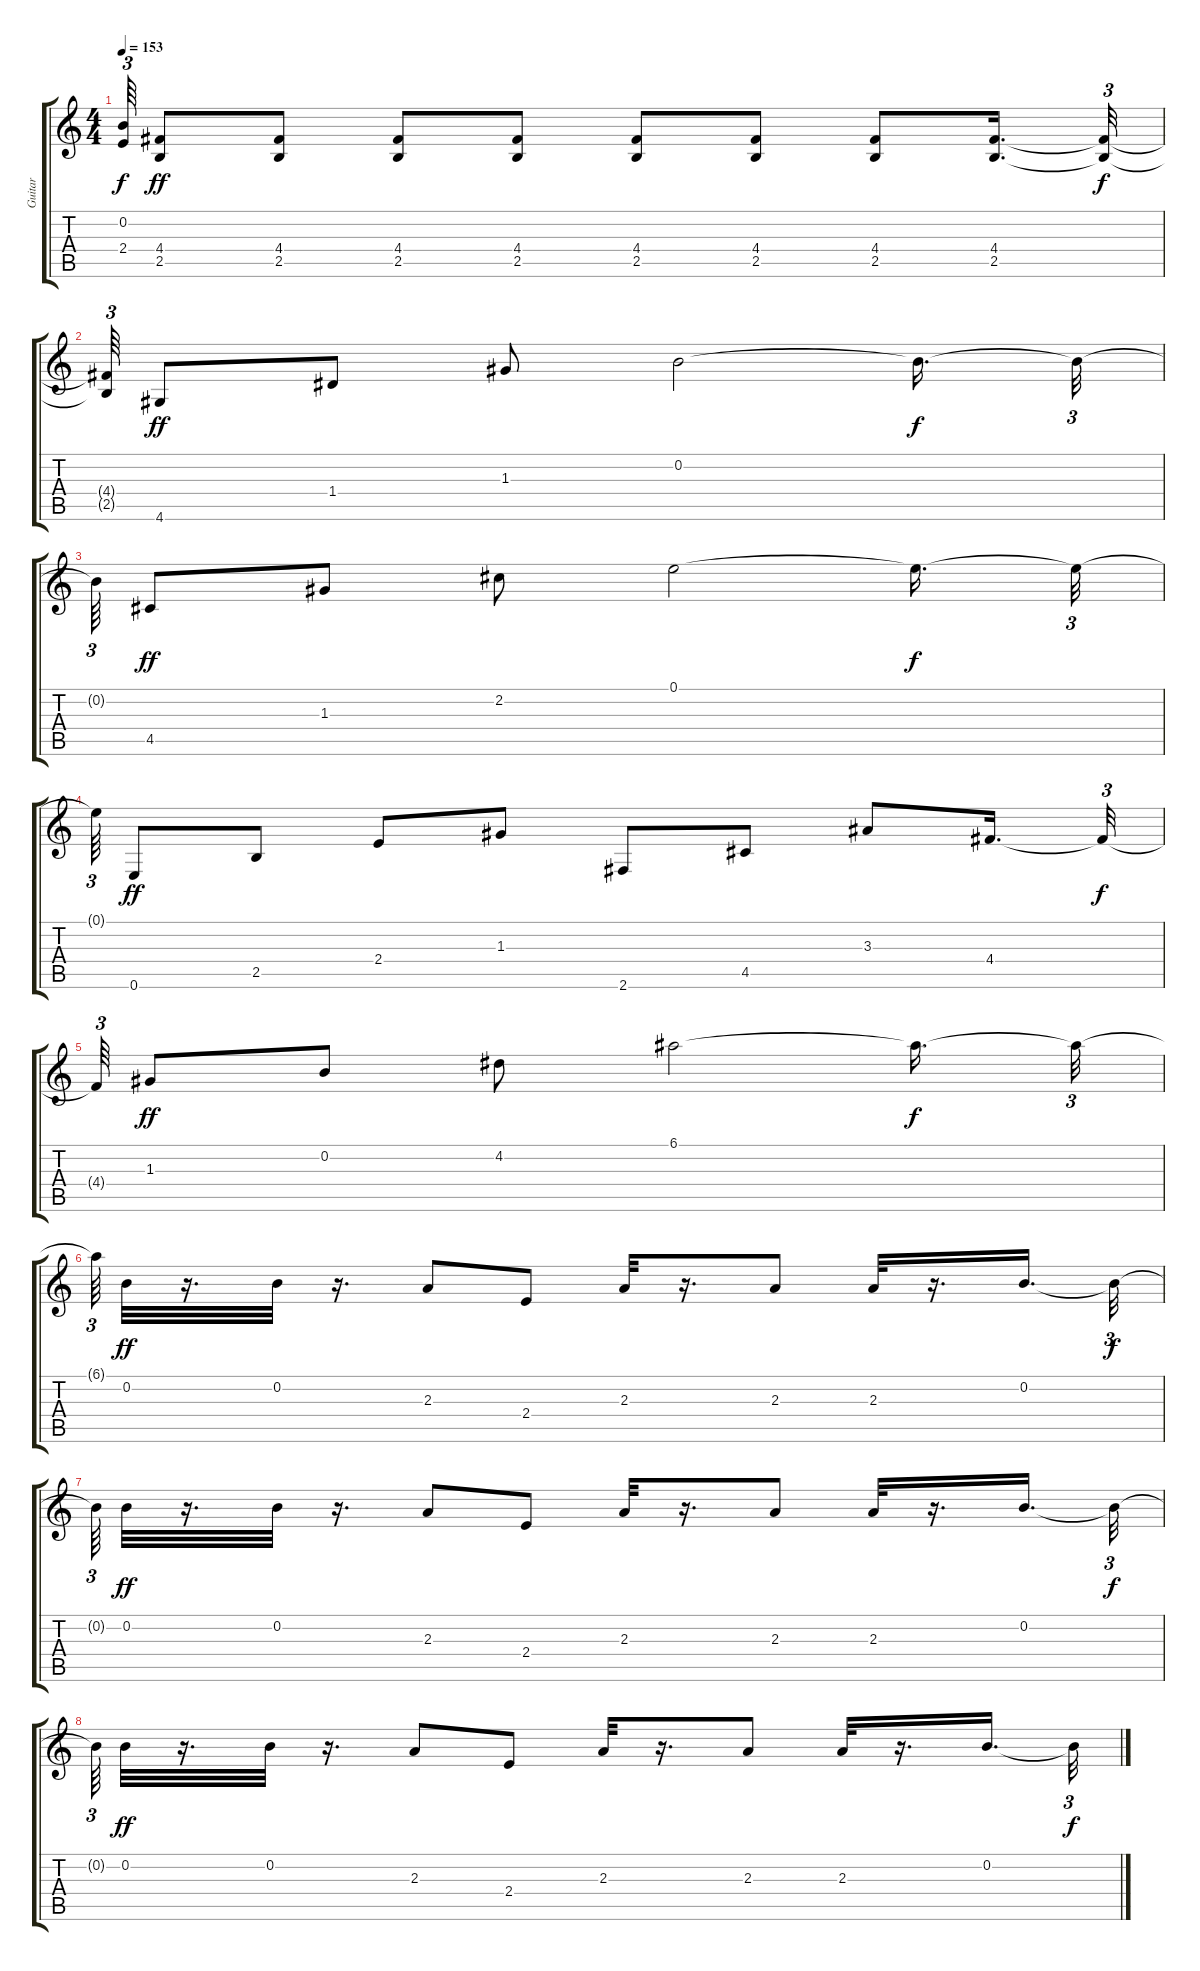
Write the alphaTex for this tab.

\track ("Guitar" "Guitar") {instrument distortionguitar}
\staff {score tabs}
\tuning (E4 B3 G3 D3 A2 E2) {hide}
\ts (4 4)
\tempo 153
\clef g2
\ks c
(0.2{t} 2.4{t}).64{tu (3 2) dy f} (4.4 2.5).8{dy ff} (4.4 2.5).8 (4.4 2.5).8 (4.4 2.5).8 (4.4 2.5).8 (4.4 2.5).8 (4.4 2.5).8 (4.4 2.5).16{d} (4.4{t} 2.5{t}).32{tu (3 2) dy f} |
(4.4{t} 2.5{t}).64{tu (3 2)} 4.6.8{dy ff} 1.4.8 1.3.8 0.2.2 0.2{t}.16{d dy f} 0.2{t}.32{tu (3 2)} |
0.2{t}.64{tu (3 2)} 4.5.8{dy ff} 1.3.8 2.2.8 0.1.2 0.1{t}.16{d dy f} 0.1{t}.32{tu (3 2)} |
0.1{t}.64{tu (3 2)} 0.6.8{dy ff} 2.5.8 2.4.8 1.3.8 2.6.8 4.5.8 3.3.8 4.4.16{d} 4.4{t}.32{tu (3 2) dy f} |
4.4{t}.64{tu (3 2)} 1.3.8{dy ff} 0.2.8 4.2.8 6.1.2 6.1{t}.16{d dy f} 6.1{t}.32{tu (3 2)} |
6.1{t}.64{tu (3 2)} 0.2.32{dy ff} r.16{d} 0.2.32 r.16{d} 2.3.8 2.4.8 2.3.32 r.16{d} 2.3.8 2.3.32 r.16{d} 0.2.16{d} 0.2{t}.32{tu (3 2) dy f} |
0.2{t}.64{tu (3 2)} 0.2.32{dy ff} r.16{d} 0.2.32 r.16{d} 2.3.8 2.4.8 2.3.32 r.16{d} 2.3.8 2.3.32 r.16{d} 0.2.16{d} 0.2{t}.32{tu (3 2) dy f} |
0.2{t}.64{tu (3 2)} 0.2.32{dy ff} r.16{d} 0.2.32 r.16{d} 2.3.8 2.4.8 2.3.32 r.16{d} 2.3.8 2.3.32 r.16{d} 0.2.16{d} 0.2{t}.32{tu (3 2) dy f}
